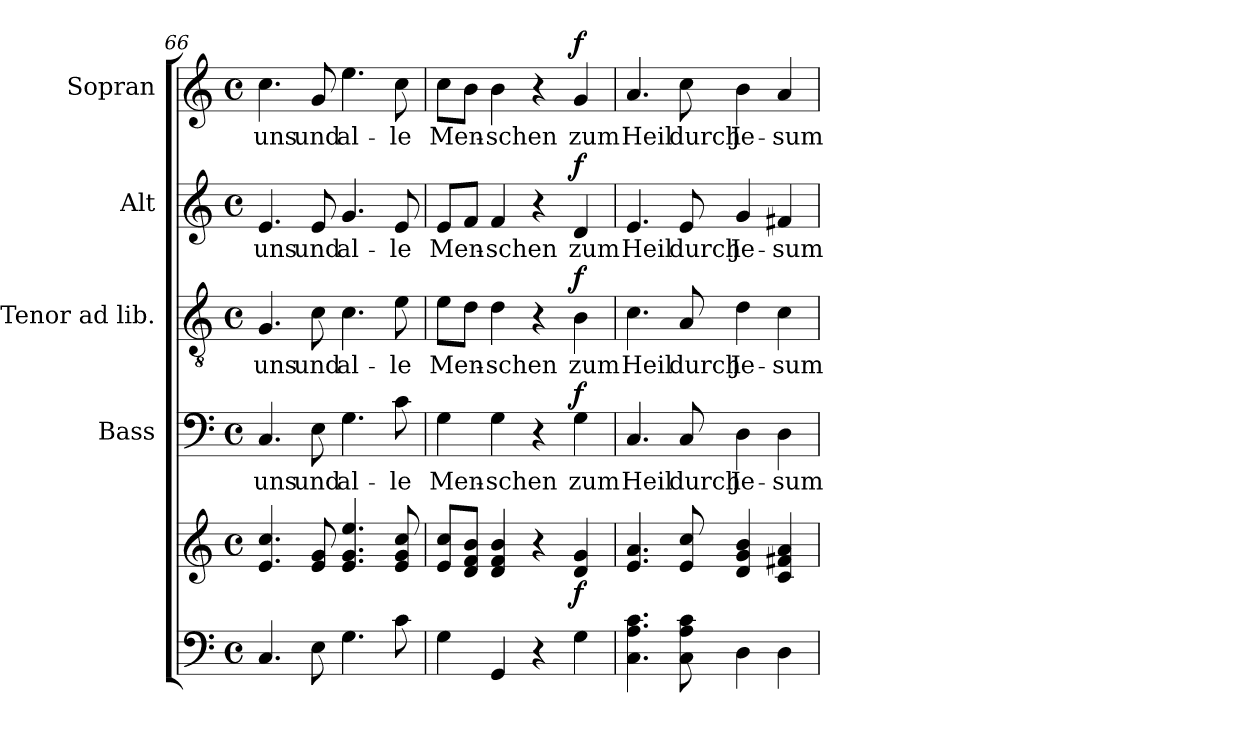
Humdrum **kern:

**kern	**kern	**dynam	**kern	**text	**dynam	**kern	**text	**dynam	**kern	**text	**dynam	**kern	**text	**dynam
*part5	*part5	*part5	*part4	*part4	*part4	*part3	*part3	*part3	*part2	*part2	*part2	*part1	*part1	*part1
*staff6	*staff5	*staff5/6	*staff4	*staff4	*staff4	*staff3	*staff3	*staff3	*staff2	*staff2	*staff2	*staff1	*staff1	*staff1
*	*	*	*I"Bass	*	*	*I"Tenor ad lib.	*	*	*I"Alt	*	*	*I"Sopran	*	*
*	*	*	*I'B.	*	*	*I'T.	*	*	*I'A.	*	*	*I'S.	*	*
!!LO:LB:g=z
*clefF4	*clefG2	*	*clefF4	*	*	*clefGv2	*	*	*clefG2	*	*	*clefG2	*	*
*k[]	*k[]	*	*k[]	*	*	*k[]	*	*	*k[]	*	*	*k[]	*	*
*C:	*C:	*	*C:	*	*	*C:	*	*	*C:	*	*	*C:	*	*
*M4/4	*M4/4	*	*M4/4	*	*	*M4/4	*	*	*M4/4	*	*	*M4/4	*	*
*met(c)	*met(c)	*	*met(c)	*	*	*met(c)	*	*	*met(c)	*	*	*met(c)	*	*
=66	=66	=66	=66	=66	=66	=66	=66	=66	=66	=66	=66	=66	=66	=66
!	!	!	!	!LO:LY:b	!	!	!LO:LY:b	!	!	!LO:LY:b	!	!	!LO:LY:b	!
4.C/	4.e/ 4.cc/	.	4.C/	uns	.	4.G/	uns	.	4.e/	uns	.	4.cc\	uns	.
!	!	!	!	!LO:LY:b	!	!	!LO:LY:b	!	!	!LO:LY:b	!	!	!LO:LY:b	!
8E\	8e/ 8g/	.	8E\	und	.	8c\	und	.	8e/	und	.	8g/	und	.
!	!	!	!	!LO:LY:b	!	!	!LO:LY:b	!	!	!LO:LY:b	!	!	!LO:LY:b	!
4.G\	4.e/ 4.g/ 4.ee/	.	4.G\	al-	.	4.c\	al-	.	4.g/	al-	.	4.ee\	al-	.
!	!	!	!	!LO:LY:b	!	!	!LO:LY:b	!	!	!LO:LY:b	!	!	!LO:LY:b	!
8c\	8e/ 8g/ 8cc/	.	8c\	-le	.	8e\	-le	.	8e/	-le	.	8cc\	-le	.
=67	=67	=67	=67	=67	=67	=67	=67	=67	=67	=67	=67	=67	=67	=67
!	!	!	!	!LO:LY:b	!	!	!LO:LY:b	!	!	!LO:LY:b	!	!	!LO:LY:b	!
4G\	8e/ 8cc/L	.	4G\	Men-	.	8e\L	Men-	.	8e/L	Men-	.	8cc\L	Men-	.
.	8d/ 8f/ 8b/J	.	.	.	.	8d\J	.	.	8f/J	.	.	8b\J	.	.
!	!	!	!	!LO:LY:b	!	!	!LO:LY:b	!	!	!LO:LY:b	!	!	!LO:LY:b	!
4GG/	4d/ 4f/ 4b/	.	4G\	-schen	.	4d\	-schen	.	4f/	-schen	.	4b\	-schen	.
4r	4r	.	4r	.	.	4r	.	.	4r	.	.	4r	.	.
!	!	!LO:DY:b	!	!LO:LY:b	!LO:DY:a	!	!LO:LY:b	!LO:DY:a	!	!LO:LY:b	!LO:DY:a	!	!LO:LY:b	!LO:DY:a
4G\	4d/ 4g/	f	4G\	zum	f	4B\	zum	f	4d/	zum	f	4g/	zum	f
=68	=68	=68	=68	=68	=68	=68	=68	=68	=68	=68	=68	=68	=68	=68
!	!	!	!	!LO:LY:b	!	!	!LO:LY:b	!	!	!LO:LY:b	!	!	!LO:LY:b	!
4.C\ 4.A\ 4.c\	4.e/ 4.a/	.	4.C/	Heil	.	4.c\	Heil	.	4.e/	Heil	.	4.a/	Heil	.
!	!	!	!	!LO:LY:b	!	!	!LO:LY:b	!	!	!LO:LY:b	!	!	!LO:LY:b	!
8C\ 8A\ 8c\	8e/ 8cc/	.	8C/	durch	.	8A/	durch	.	8e/	durch	.	8cc\	durch	.
!	!	!	!	!LO:LY:b	!	!	!LO:LY:b	!	!	!LO:LY:b	!	!	!LO:LY:b	!
4D\	4d/ 4g/ 4b/	.	4D\	Je-	.	4d\	Je-	.	4g/	Je-	.	4b\	Je-	.
!	!	!	!	!LO:LY:b	!	!	!LO:LY:b	!	!	!LO:LY:b	!	!	!LO:LY:b	!
4D\	4c/ 4f#X/ 4a/	.	4D\	-sum	.	4c\	-sum	.	4f#X/	-sum	.	4a/	-sum	.
=	=	=	=	=	=	=	=	=	=	=	=	=	=	=
*-	*-	*-	*-	*-	*-	*-	*-	*-	*-	*-	*-	*-	*-	*-
